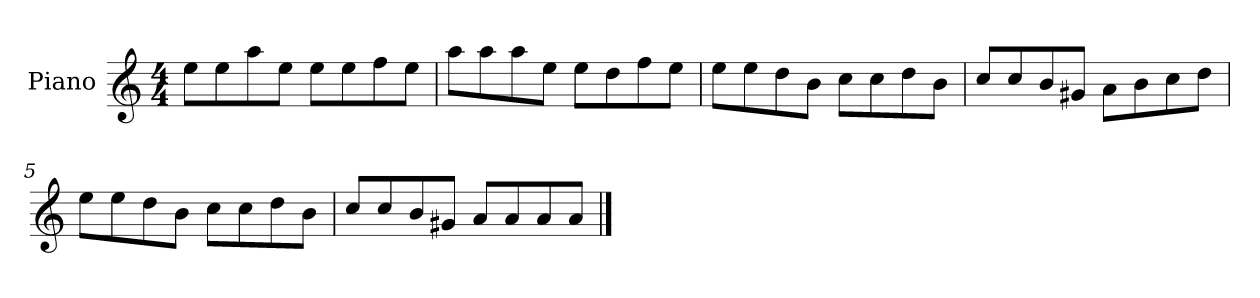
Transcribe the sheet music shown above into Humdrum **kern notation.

**kern
*part1
*staff1
*I"Piano
*I'P-no
*clefG2
*k[]
*M4/4
*MM90
=1
8ee\L
8ee\
8aa\
8ee\J
8ee\L
8ee\
8ff\
8ee\J
=2
8aa\L
8aa\
8aa\
8ee\J
8ee\L
8dd\
8ff\
8ee\J
=3
8ee\L
8ee\
8dd\
8b\J
8cc\L
8cc\
8dd\
8b\J
=4
8cc/L
8cc/
8b/
8g#X/J
8a\L
8b\
8cc\
8dd\J
=5
8ee\L
8ee\
8dd\
8b\J
8cc\L
8cc\
8dd\
8b\J
!!LO:LB:g=z
=6
8cc/L
8cc/
8b/
8g#X/J
8a/L
8a/
8a/
8a/J
==
*-
